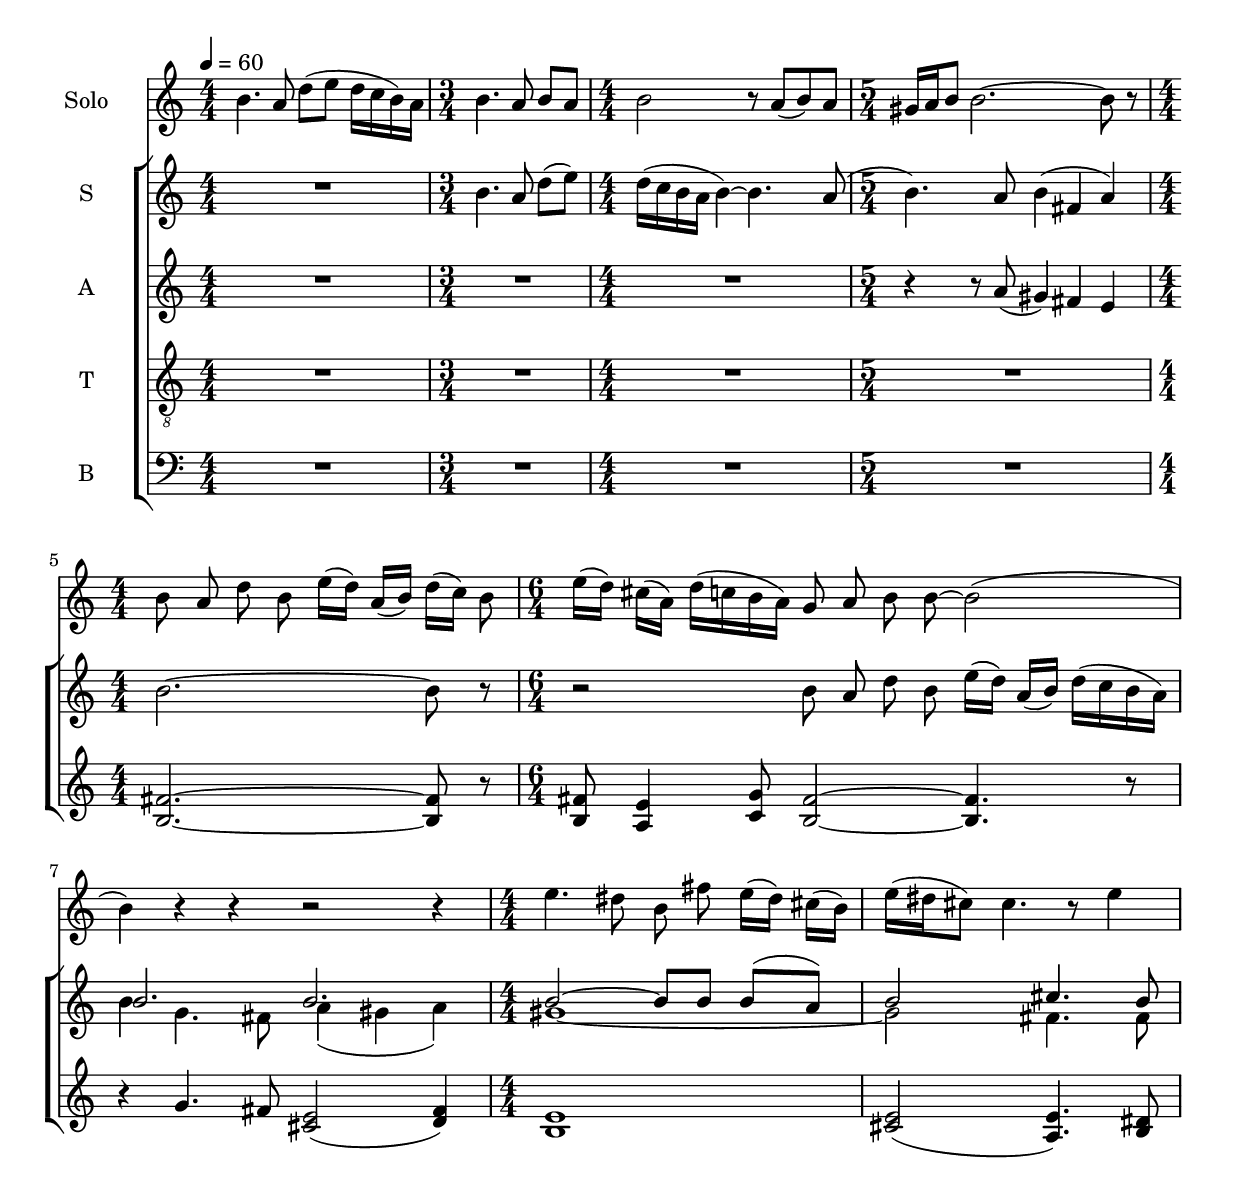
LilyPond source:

\include "english.ly"
\version "2.22.0"

global = {
  \key a \minor
  \time 4/4
  \tempo 4 = 60
}

%%%%%%%%%%%%%%%%%%%%%%%%%%%%%%%%
soloNotes = \relative c'' {
  \dynamicUp \numericTimeSignature
  % page 22, bar 1
  b4. a8 d8[( e] d16[ c b) a] |
  \time 3/4 b4. a8 b[ a] |
  \time 4/4 b2 r8 a8[( b) a] |
  \time 5/4 gs16[ a b8] b2.~  b8 r8 |
  \break % bar 5
  \time 4/4 b8 a d b e16[( d]) a[( b]) d[( c]) b8 |
  \time 6/4  e16[( d]) cs[( a]) d[( c b a]) g8 a b b8~ b2( |
  \break % bar 7
  b4) r4 r4 r2 r4 |
  \time 4/4 e4. ds8 b fs' e16[( ds]) cs[( b]) |
  e16[( ds cs8]) cs4. r8 e4 |
  % page 23, bar 10
  % break bar 13
  % page 24, bar 15
  % break bar 17
  % page 25, bar 19
  % break bar ..21
  % page 26, bar ..23
  % break bar 25
  % page 27, bar 28
  % break bar 31
  % page 28, bar 34
  % break bar 36
  % page 29, bar 39
  % break bar 43
  % page 30, bar 47
  % break bar 50
  % page 31, bar 54
  % break bar 57
  % page 32, bar 60
  % break bar 63
  % page 33, bar 66
  % break bar 69
  % page 34, bar 73
  % break bar 78
  % page 35, bar 81
  % break bar 84
  % page 36, bar 88
  % break bar 92
  % page 37, bar 96
  % break bar 100
} % end of soloNotes

%%%%%%%%%%%%%%%%%%%%%%%%%%%%%%%%
sopMusic = \relative c'' {
  % page 1
  \dynamicUp \numericTimeSignature
  R1 |
  \time 3/4 b4. a8 d8[( e]) |
  \time 4/4 d16[( c b a] b4~) b4. a8( |
  \time 5/4 b4.)  a8 b4( fs a) |
  % \break % bar 5
  \time 4/4 b2.~ b8 r8 |
  \time 6/4 r2 b8 a d b e16[( d]) a[( b]) d[( c b a]) |
  % \break % bar 7
  <<
     { b2. b2. }
     \\
     { b4 g4. fs8 a4( gs a) }
  >> |
  \time 4/4
  <<
     { b2~ b8 b8 b8[( a]) }
     \\
     { gs1~ }
  >> |
  <<
    { b2 cs4. b8 }
    \\
    {gs2 fs4. fs8 }
  >> |
  % page 23, bar 10
  % break bar 13
  % page 24, bar 15
  % break bar 17
  % page 25, bar 19
  % break bar ..21
  % page 26, bar ..23
  % break bar 25
  % page 27, bar 28
  % break bar 31
  % page 28, bar 34
  % break bar 36
  % page 29, bar 39
  % break bar 43
  % page 30, bar 47
  % break bar 50
  % page 31, bar 54
  % break bar 57
  % page 32, bar 60
  % break bar 63
  % page 33, bar 66
  % break bar 69
  % page 34, bar 73
  % break bar 78
  % page 35, bar 81
  % break bar 84
  % page 36, bar 88
  % break bar 92
  % page 37, bar 96
  % break bar 100

} % end-of sopMusic

%%%%%%%%%%%%%%%%%%%%%%%%%%%%%%%%
altMusic = \relative c'' {
  \dynamicUp \numericTimeSignature
  % page 22, bar 1
  R1 |
  \time 3/4 R1*3/4 |
  \time 4/4 R1*4/4 |
  \time 5/4 r4 r8 a8( gs4) fs4  e |
  % break bar 5
  \time 4/4 <<b2.~ fs'2.~>> <<b,8 fs'8>> r8 |
  \time 6/4 <<b,8 fs'8>> <<a,4 e'4>> <<c8 g'8>>
    <<b,2~ fs'2~>> <<b,4. fs'4.>> r8 |
  % break bar 7
  r4 g4. fs8 <<cs2( e2(>> <<d4) fs4)>> |
  \time 4/4 <<b,1 e1>> |
  <<cs2( e2(>> <<a,4.) e'4.)>> <<b8 ds8>> |
  % page 23, bar 10
  % break bar 13
  % page 24, bar 15
  % break bar 17
  % page 25, bar 19
  % break bar ..21
  % page 26, bar ..23
  % break bar 25
  % page 27, bar 28
  % break bar 31
  % page 28, bar 34
  % break bar 36
  % page 29, bar 39
  % break bar 43
  % page 30, bar 47
  % break bar 50
  % page 31, bar 54
  % break bar 57
  % page 32, bar 60
  % break bar 63
  % page 33, bar 66
  % break bar 69
  % page 34, bar 73
  % break bar 78
  % page 35, bar 81
  % break bar 84
  % page 36, bar 88
  % break bar 92
  % page 37, bar 96
  % break bar 100
} % end of altMusic

%%%%%%%%%%%%%%%%%%%%%%%%%%%%%%%%
tenMusic = \relative c' {
  \dynamicUp \numericTimeSignature
  % page 22, bar 1
  R1 |
  \time 3/4 R1*3/4 |
  \time 4/4 R1*4/4 |
  \time 5/4 R1*5/4 |
  % break bar 5
  % break bar 7
  % page 23, bar 10
  % break bar 13
  % page 24, bar 15
  % break bar 17
  % page 25, bar 19
  % break bar ..21
  % page 26, bar ..23
  % break bar 25
  % page 27, bar 28
  % break bar 31
  % page 28, bar 34
  % break bar 36
  % page 29, bar 39
  % break bar 43
  % page 30, bar 47
  % break bar 50
  % page 31, bar 54
  % break bar 57
  % page 32, bar 60
  % break bar 63
  % page 33, bar 66
  % break bar 69
  % page 34, bar 73
  % break bar 78
  % page 35, bar 81
  % break bar 84
  % page 36, bar 88
  % break bar 92
  % page 37, bar 96
  % break bar 100
} % end of tenMusic

%%%%%%%%%%%%%%%%%%%%%%%%%%%%%%%%
basMusic = \relative c {
  \dynamicUp \numericTimeSignature
  % page 22, bar 1
  R1 |
  \time 3/4 R1*3/4 |
  \time 4/4 R1*4/4 |
  \time 5/4 R1*5/4 |
  % break bar 5
  % break bar 7
  % page 23, bar 10
  % break bar 13
  % page 24, bar 15
  % break bar 17
  % page 25, bar 19
  % break bar ..21
  % page 26, bar ..23
  % break bar 25
  % page 27, bar 28
  % break bar 31
  % page 28, bar 34
  % break bar 36
  % page 29, bar 39
  % break bar 43
  % page 30, bar 47
  % break bar 50
  % page 31, bar 54
  % break bar 57
  % page 32, bar 60
  % break bar 63
  % page 33, bar 66
  % break bar 69
  % page 34, bar 73
  % break bar 78
  % page 35, bar 81
  % break bar 84
  % page 36, bar 88
  % break bar 92
  % page 37, bar 96
  % break bar 100
}

\score {
  <<
    \new Staff {
      \set Staff.midiInstrument = "soprano sax"
    \new Voice = "SoloVoice" <<
      \set Staff.instrumentName = "Solo"
      \autoBeamOff
      \global \soloNotes
    >>
    }
    \new ChoirStaff <<

      \new Staff = "sop" <<
      \set Staff.midiInstrument = "flute"
        \new Voice = "sopranos" {
          \set Staff.instrumentName = "S"
          <<
             \autoBeamOff
             \global \sopMusic
          >>
        }
      >>

      \new Staff = "alt" <<
	\set Staff.midiInstrument = #"oboe"
        \new Voice = "altos" {
          \set Staff.instrumentName = "A"
          <<
             \autoBeamOff
             \global \altMusic
          >>
        }
      >>

      \new Staff = "ten" <<
	% \set Staff.midiInstrument = #"cello"        %% too vibrator
	% \set Staff.midiInstrument = #"tenor sax"    %% Too loud
	\set Staff.midiInstrument = #"english horn"
        \clef "G_8"
        \new Voice = "tenors" {
          \set Staff.instrumentName = "T"
          <<
             \autoBeamOff
             \global \tenMusic
          >>
        }
      >>

      \new Staff = "bas" <<
	\set Staff.midiInstrument = #"bassoon"
        \clef bass
        \new Voice = "basses" {
          \set Staff.instrumentName = "B"
          <<
             \autoBeamOff
             \global \basMusic
          >>
        }
      >>

    >>
  >>

  \header { }

  \layout {
    % $(layout-set-staff-size 17)
    % \override LyricText #'font-size = #1.81
    \context {
      \Staff
    }
  }
  \midi {
    \context {
      \Score
    }
  }
}
